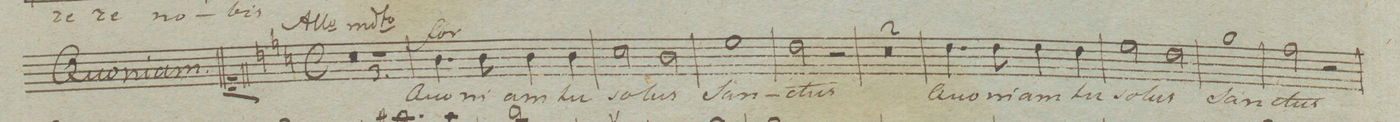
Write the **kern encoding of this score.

**kern	**text	**dynam
*I"Soprano Solo.	*	*
*clefC1	*	*
*k[]	*	*
*met(c)	*	*
*M4/4	*	*
0r	.	.
=2	=2	=2
=3	=3	=3
1r	.	.
=4	=4	=4
4.g\	Quo-	f
8g\	-ni-	.
4g\	-am	.
4g\	tu	.
=5	=5	=5
*2\right	*	*
2a\	ſo-	.
2g\	-lus	.
=6	=6	=6
1cc	ſan-	.
=7	=7	=7
2b\	-ctus	.
2r	.	.
=8	=8	=8
0r	.	.
=9	=9	=9
=10	=10	=10
4.b\	Quo-	.
8b\	-ni-	.
4b\	-am	.
4b\	tu	.
=11	=11	=11
2cc\	ſo-	.
2b\	-lus	.
=12	=12	=12
1ee	ſan-	.
=13	=13	=13
2dd\	-ctus	.
2r	.	.
=14	=14	=14
*-	*-	*-
